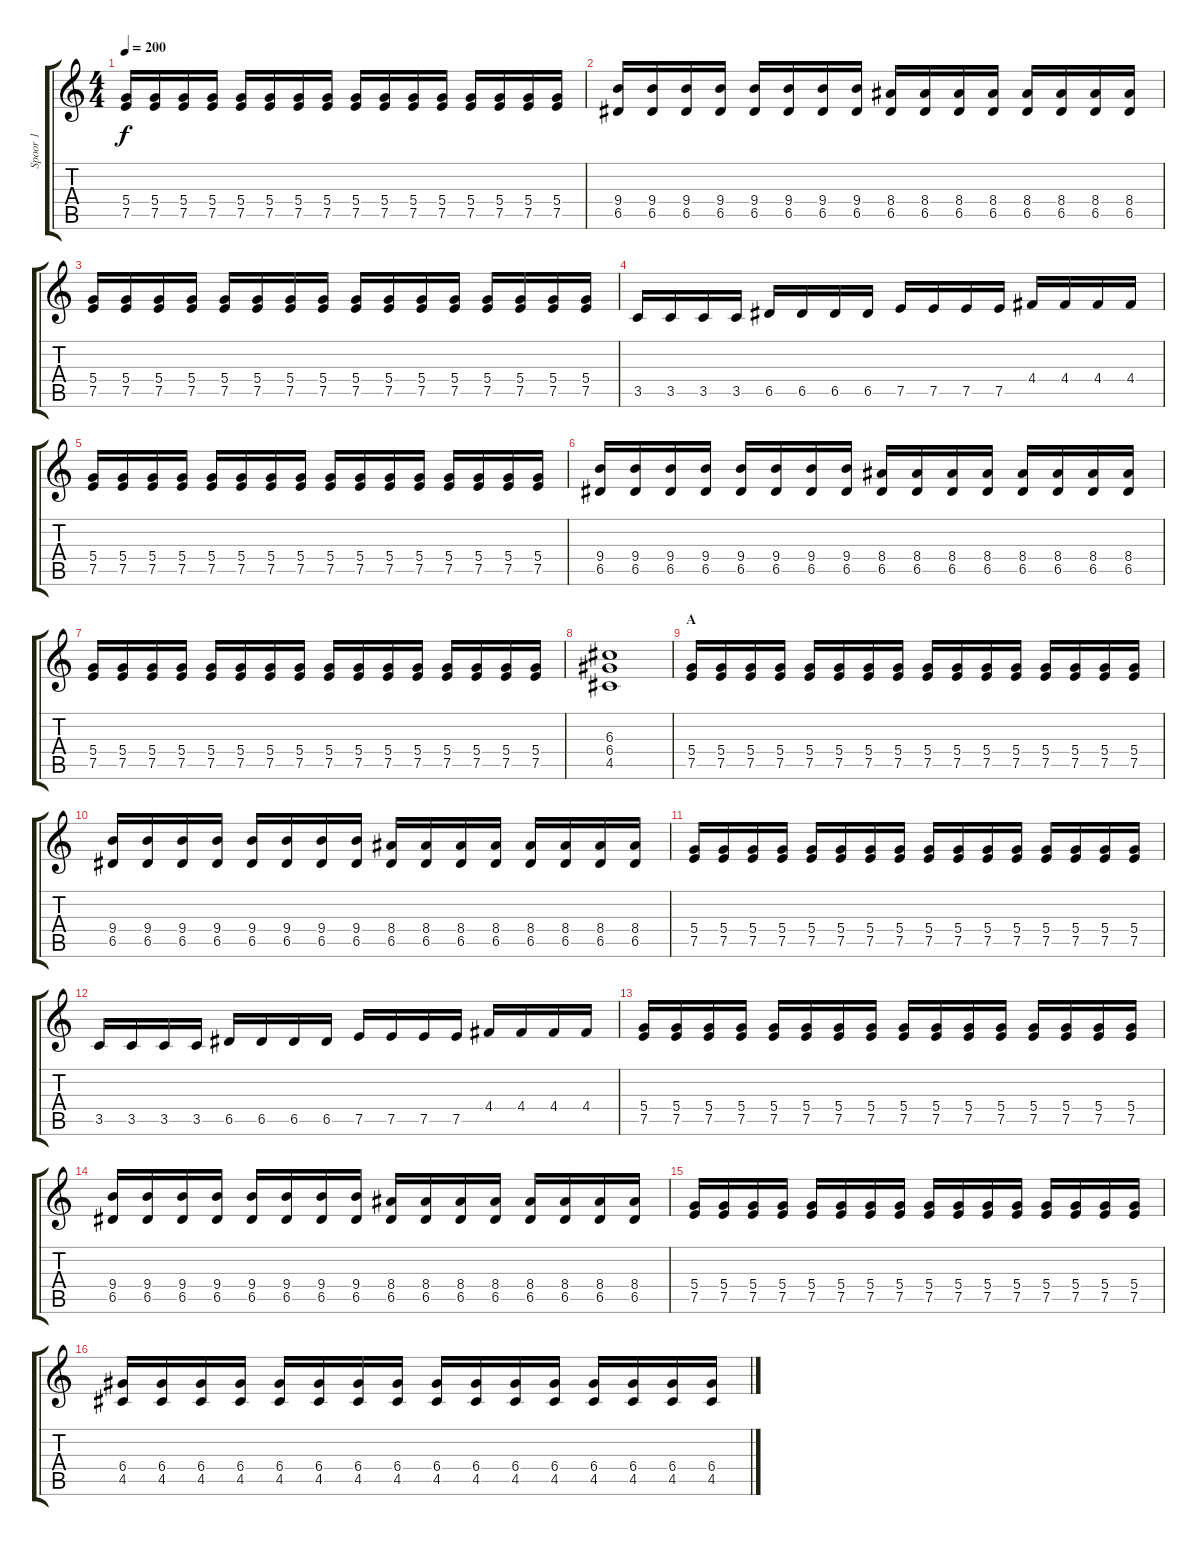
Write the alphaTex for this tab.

\track ("Spoor 1" "Spoor 1") {instrument overdrivenguitar}
\staff {score tabs}
\tuning (E4 B3 G3 D3 A2 E2) {hide}
\ts (4 4)
\tempo 200
\clef g2
\ks c
(5.4 7.5).16{dy f volume 13 instrument overdrivenguitar} (5.4 7.5).16 (5.4 7.5).16 (5.4 7.5).16 (5.4 7.5).16 (5.4 7.5).16 (5.4 7.5).16 (5.4 7.5).16 (5.4 7.5).16 (5.4 7.5).16 (5.4 7.5).16 (5.4 7.5).16 (5.4 7.5).16 (5.4 7.5).16 (5.4 7.5).16 (5.4 7.5).16 |
(9.4 6.5).16 (9.4 6.5).16 (9.4 6.5).16 (9.4 6.5).16 (9.4 6.5).16 (9.4 6.5).16 (9.4 6.5).16 (9.4 6.5).16 (8.4 6.5).16 (8.4 6.5).16 (8.4 6.5).16 (8.4 6.5).16 (8.4 6.5).16 (8.4 6.5).16 (8.4 6.5).16 (8.4 6.5).16 |
(5.4 7.5).16 (5.4 7.5).16 (5.4 7.5).16 (5.4 7.5).16 (5.4 7.5).16 (5.4 7.5).16 (5.4 7.5).16 (5.4 7.5).16 (5.4 7.5).16 (5.4 7.5).16 (5.4 7.5).16 (5.4 7.5).16 (5.4 7.5).16 (5.4 7.5).16 (5.4 7.5).16 (5.4 7.5).16 |
3.5.16 3.5.16 3.5.16 3.5.16 6.5.16 6.5.16 6.5.16 6.5.16 7.5.16 7.5.16 7.5.16 7.5.16 4.4.16 4.4.16 4.4.16 4.4.16 |
(5.4 7.5).16 (5.4 7.5).16 (5.4 7.5).16 (5.4 7.5).16 (5.4 7.5).16 (5.4 7.5).16 (5.4 7.5).16 (5.4 7.5).16 (5.4 7.5).16 (5.4 7.5).16 (5.4 7.5).16 (5.4 7.5).16 (5.4 7.5).16 (5.4 7.5).16 (5.4 7.5).16 (5.4 7.5).16 |
(9.4 6.5).16 (9.4 6.5).16 (9.4 6.5).16 (9.4 6.5).16 (9.4 6.5).16 (9.4 6.5).16 (9.4 6.5).16 (9.4 6.5).16 (8.4 6.5).16 (8.4 6.5).16 (8.4 6.5).16 (8.4 6.5).16 (8.4 6.5).16 (8.4 6.5).16 (8.4 6.5).16 (8.4 6.5).16 |
(5.4 7.5).16 (5.4 7.5).16 (5.4 7.5).16 (5.4 7.5).16 (5.4 7.5).16 (5.4 7.5).16 (5.4 7.5).16 (5.4 7.5).16 (5.4 7.5).16 (5.4 7.5).16 (5.4 7.5).16 (5.4 7.5).16 (5.4 7.5).16 (5.4 7.5).16 (5.4 7.5).16 (5.4 7.5).16 |
(6.3 6.4 4.5).1 |
\section ("" "A")
(5.4 7.5).16 (5.4 7.5).16 (5.4 7.5).16 (5.4 7.5).16 (5.4 7.5).16 (5.4 7.5).16 (5.4 7.5).16 (5.4 7.5).16 (5.4 7.5).16 (5.4 7.5).16 (5.4 7.5).16 (5.4 7.5).16 (5.4 7.5).16 (5.4 7.5).16 (5.4 7.5).16 (5.4 7.5).16 |
(9.4 6.5).16 (9.4 6.5).16 (9.4 6.5).16 (9.4 6.5).16 (9.4 6.5).16 (9.4 6.5).16 (9.4 6.5).16 (9.4 6.5).16 (8.4 6.5).16 (8.4 6.5).16 (8.4 6.5).16 (8.4 6.5).16 (8.4 6.5).16 (8.4 6.5).16 (8.4 6.5).16 (8.4 6.5).16 |
(5.4 7.5).16 (5.4 7.5).16 (5.4 7.5).16 (5.4 7.5).16 (5.4 7.5).16 (5.4 7.5).16 (5.4 7.5).16 (5.4 7.5).16 (5.4 7.5).16 (5.4 7.5).16 (5.4 7.5).16 (5.4 7.5).16 (5.4 7.5).16 (5.4 7.5).16 (5.4 7.5).16 (5.4 7.5).16 |
3.5.16 3.5.16 3.5.16 3.5.16 6.5.16 6.5.16 6.5.16 6.5.16 7.5.16 7.5.16 7.5.16 7.5.16 4.4.16 4.4.16 4.4.16 4.4.16 |
(5.4 7.5).16 (5.4 7.5).16 (5.4 7.5).16 (5.4 7.5).16 (5.4 7.5).16 (5.4 7.5).16 (5.4 7.5).16 (5.4 7.5).16 (5.4 7.5).16 (5.4 7.5).16 (5.4 7.5).16 (5.4 7.5).16 (5.4 7.5).16 (5.4 7.5).16 (5.4 7.5).16 (5.4 7.5).16 |
(9.4 6.5).16 (9.4 6.5).16 (9.4 6.5).16 (9.4 6.5).16 (9.4 6.5).16 (9.4 6.5).16 (9.4 6.5).16 (9.4 6.5).16 (8.4 6.5).16 (8.4 6.5).16 (8.4 6.5).16 (8.4 6.5).16 (8.4 6.5).16 (8.4 6.5).16 (8.4 6.5).16 (8.4 6.5).16 |
(5.4 7.5).16 (5.4 7.5).16 (5.4 7.5).16 (5.4 7.5).16 (5.4 7.5).16 (5.4 7.5).16 (5.4 7.5).16 (5.4 7.5).16 (5.4 7.5).16 (5.4 7.5).16 (5.4 7.5).16 (5.4 7.5).16 (5.4 7.5).16 (5.4 7.5).16 (5.4 7.5).16 (5.4 7.5).16 |
(6.4 4.5).16 (6.4 4.5).16 (6.4 4.5).16 (6.4 4.5).16 (6.4 4.5).16 (6.4 4.5).16 (6.4 4.5).16 (6.4 4.5).16 (6.4 4.5).16 (6.4 4.5).16 (6.4 4.5).16 (6.4 4.5).16 (6.4 4.5).16 (6.4 4.5).16 (6.4 4.5).16 (6.4 4.5).16
